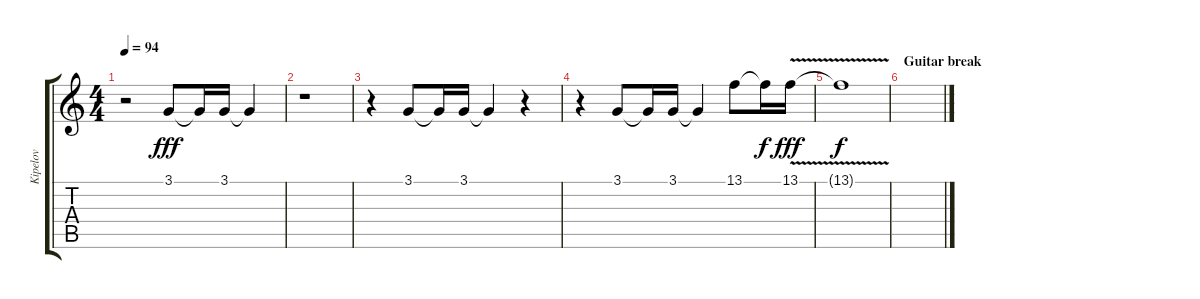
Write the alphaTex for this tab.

\track ("Kipelov" "Kipelov") {instrument tenorsax}
\staff {score tabs}
\tuning (E4 B3 G3 D3 A2 E2) {hide}
\ts (4 4)
\tempo 94
\clef g2
\ks c
r.2{dy fff} 3.1.8 3.1{t}.16 3.1.16 3.1{t}.4 |
r.1 |
r.4 3.1.8 3.1{t}.16 3.1.16 3.1{t}.4 r.4 |
r.4 3.1.8 3.1{t}.16 3.1.16 3.1{t}.4 13.1.8 13.1{t}.16{dy f} 13.1{v}.16{dy fff} |
13.1{t}.1{dy f} |
\section ("" "Guitar break")
